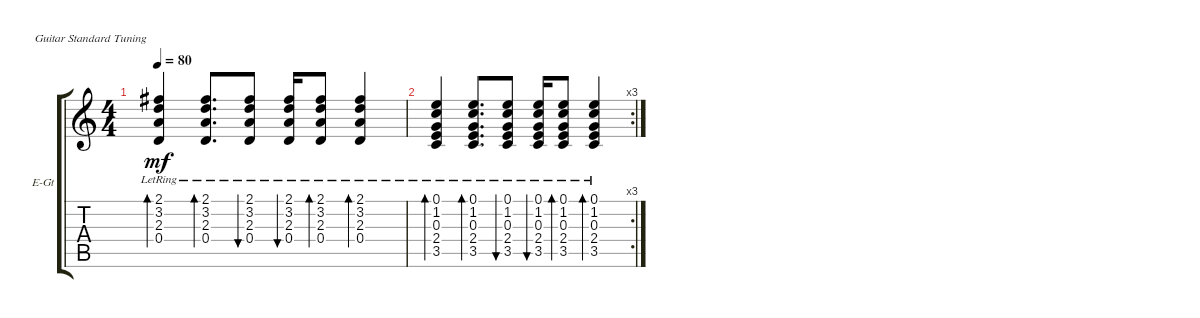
\defaultSystemsLayout 4
\bracketExtendMode groupsimilarinstruments
\firstSystemTrackNameOrientation horizontal
\otherSystemsTrackNameOrientation horizontal
\track ("Electric Guitar" "E-Gt") {instrument electricguitarclean}
\staff {score tabs}
\tuning (E4 B3 G3 D3 A2 E2)
\ts (4 4)
\tempo 80
\clef g2
\ks c
(2.1 3.2 2.3{lr} 0.4).4{bd 36 dy mf} (2.1 3.2 2.3{lr} 0.4).8{d bd 36} (2.1 3.2 2.3{lr} 0.4).8{bu 36} (2.1 3.2 2.3{lr} 0.4).16{bu 36} (2.1 3.2 2.3{lr} 0.4).8{bd 36} (2.1 3.2 2.3{lr} 0.4).4{bd 36} |
\rc 3
(0.1{lr} 1.2 0.3 2.4 3.5).4{bd 36} (0.1{lr} 1.2 0.3 2.4 3.5).8{d bd 36} (0.1{lr} 1.2 0.3 2.4 3.5).8{bu 36} (0.1{lr} 1.2 0.3 2.4 3.5).16{bu 36} (0.1{lr} 1.2 0.3 2.4 3.5).8{bd 36} (0.1{lr} 1.2 0.3 2.4 3.5).4{bd 36}
